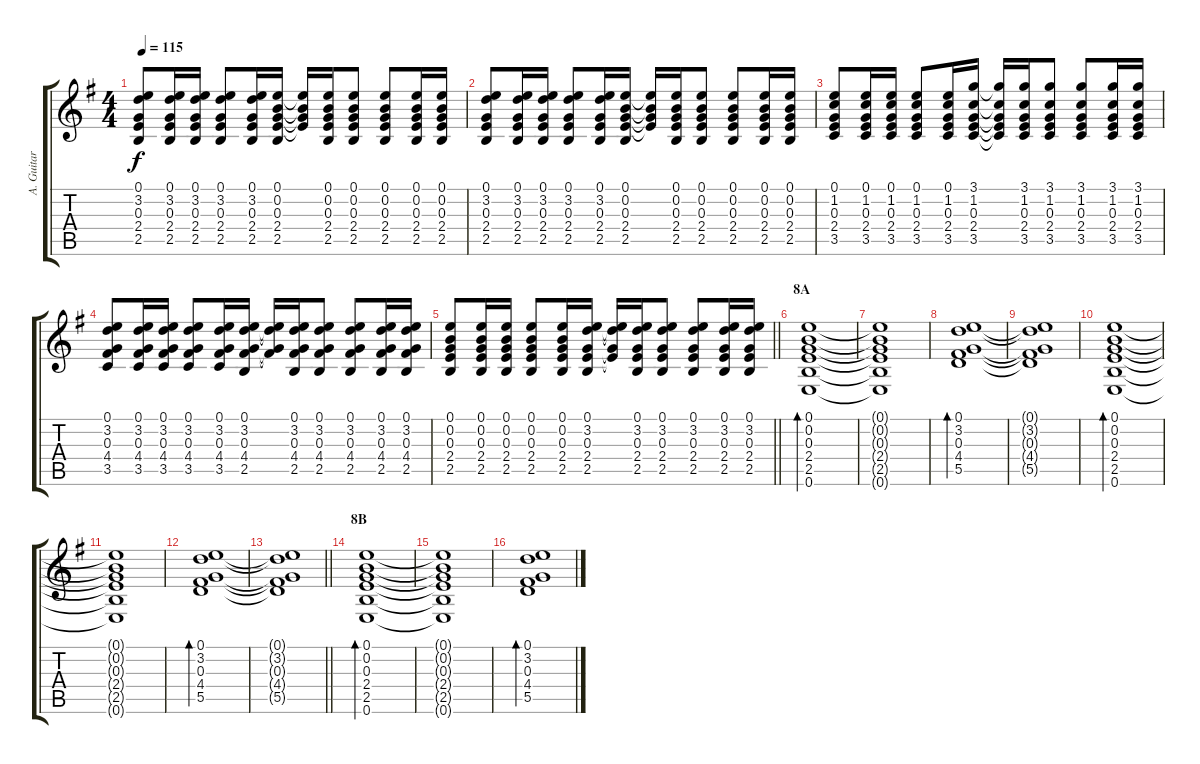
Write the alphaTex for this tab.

\track ("A. Guitar II" "A. Guitar ") {instrument acousticguitarsteel}
\staff {score tabs}
\tuning (E4 B3 G3 D3 A2 E2) {hide}
\ts (4 4)
\tempo 115
\clef g2
\ks g
(0.1 3.2 0.3 2.4 2.5).8{dy f} (0.1 3.2 0.3 2.4 2.5).16 (0.1 3.2 0.3 2.4 2.5).16 (0.1 3.2 0.3 2.4 2.5).8 (0.1 3.2 0.3 2.4 2.5).16 (0.1 0.2 0.3 2.4 2.5).16 (0.1{t} 0.2{t} 0.3{t} 2.4{t}).16 (0.1 0.2 0.3 2.4 2.5).16 (0.1 0.2 0.3 2.4 2.5).8 (0.1 0.2 0.3 2.4 2.5).8 (0.1 0.2 0.3 2.4 2.5).16 (0.1 0.2 0.3 2.4 2.5).16 |
(0.1 3.2 0.3 2.4 2.5).8 (0.1 3.2 0.3 2.4 2.5).16 (0.1 3.2 0.3 2.4 2.5).16 (0.1 3.2 0.3 2.4 2.5).8 (0.1 3.2 0.3 2.4 2.5).16 (0.1 0.2 0.3 2.4 2.5).16 (0.1{t} 0.2{t} 0.3{t} 2.4{t}).16 (0.1 0.2 0.3 2.4 2.5).16 (0.1 0.2 0.3 2.4 2.5).8 (0.1 0.2 0.3 2.4 2.5).8 (0.1 0.2 0.3 2.4 2.5).16 (0.1 0.2 0.3 2.4 2.5).16 |
(0.1 1.2 0.3 2.4 3.5).8 (0.1 1.2 0.3 2.4 3.5).16 (0.1 1.2 0.3 2.4 3.5).16 (0.1 1.2 0.3 2.4 3.5).8 (0.1 1.2 0.3 2.4 3.5).16 (3.1 1.2 0.3 2.4 3.5).16 (3.1{t} 1.2{t} 0.3{t} 2.4{t} 3.5{t}).16 (3.1 1.2 0.3 2.4 3.5).16 (3.1 1.2 0.3 2.4 3.5).8 (3.1 1.2 0.3 2.4 3.5).8 (3.1 1.2 0.3 2.4 3.5).16 (3.1 1.2 0.3 2.4 3.5).16 |
(0.1 3.2 0.3 4.4 3.5).8 (0.1 3.2 0.3 4.4 3.5).16 (0.1 3.2 0.3 4.4 3.5).16 (0.1 3.2 0.3 4.4 3.5).8 (0.1 3.2 0.3 4.4 3.5).16 (0.1 3.2 0.3 4.4 2.5).16 (0.1{t} 3.2{t} 0.3{t} 4.4{t}).16 (0.1 3.2 0.3 4.4 2.5).16 (0.1 3.2 0.3 4.4 2.5).8 (0.1 3.2 0.3 4.4 2.5).8 (0.1 3.2 0.3 4.4 2.5).16 (0.1 3.2 0.3 4.4 2.5).16 |
\barLineRight lightlight
(0.1 0.2 0.3 2.4 2.5).8 (0.1 0.2 0.3 2.4 2.5).16 (0.1 0.2 0.3 2.4 2.5).16 (0.1 0.2 0.3 2.4 2.5).8 (0.1 0.2 0.3 2.4 2.5).16 (0.1 3.2 0.3 2.4 2.5).16 (0.1{t} 3.2{t} 0.3{t} 2.4{t}).16 (0.1 3.2 0.3 2.4 2.5).16 (0.1 3.2 0.3 2.4 2.5).8 (0.1 3.2 0.3 2.4 2.5).8 (0.1 3.2 0.3 2.4 2.5).16 (0.1 3.2 0.3 2.4 2.5).16 |
\section ("" "8A")
(0.1 0.2 0.3 2.4 2.5 0.6).1{bd 120} |
(0.1{t} 0.2{t} 0.3{t} 2.4{t} 2.5{t} 0.6{t}).1 |
(0.1 3.2 0.3 4.4 5.5).1{bd 120} |
(0.1{t} 3.2{t} 0.3{t} 4.4{t} 5.5{t}).1 |
(0.1 0.2 0.3 2.4 2.5 0.6).1{bd 120} |
(0.1{t} 0.2{t} 0.3{t} 2.4{t} 2.5{t} 0.6{t}).1 |
(0.1 3.2 0.3 4.4 5.5).1{bd 120} |
\barLineRight lightlight
(0.1{t} 3.2{t} 0.3{t} 4.4{t} 5.5{t}).1 |
\section ("" "8B")
(0.1 0.2 0.3 2.4 2.5 0.6).1{bd 120} |
(0.1{t} 0.2{t} 0.3{t} 2.4{t} 2.5{t} 0.6{t}).1 |
(0.1 3.2 0.3 4.4 5.5).1{bd 120}
